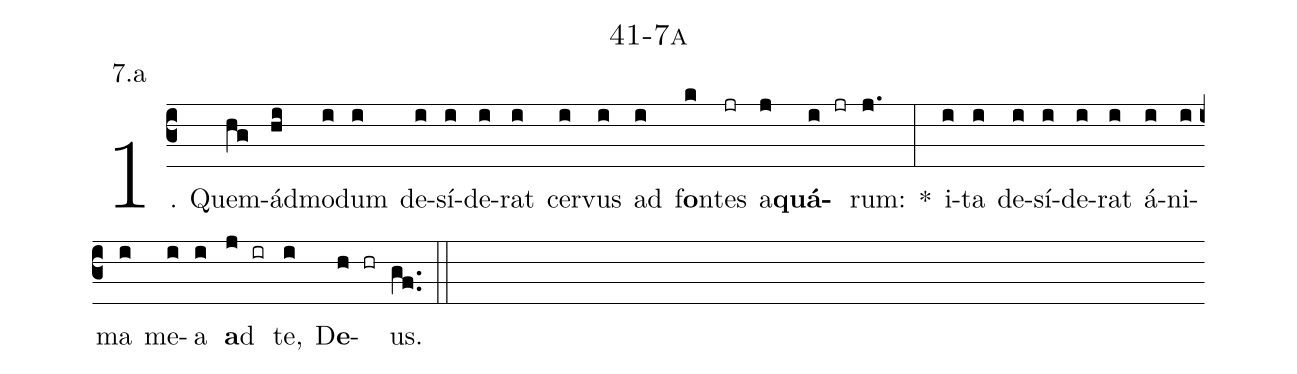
name: 41-7a;
annotation: 7.a;
%%
(c3)1. Quem(hg)ád(hi)mo(i)dum(i) de(i)sí(i)de(i)rat(i) cer(i)vus(i) ad(i) f<b>o</b>n(k)tes(jr) a(j)<b>quá</b>(i jr)rum:(j.) *(:) i(i)ta(i) de(i)sí(i)de(i)rat(i) á(i)ni(i)ma(i) me(i)a(i) <b>a</b>d(j ir) te,(i) D<b>e</b>(h hr)us.(gf..) (::)
